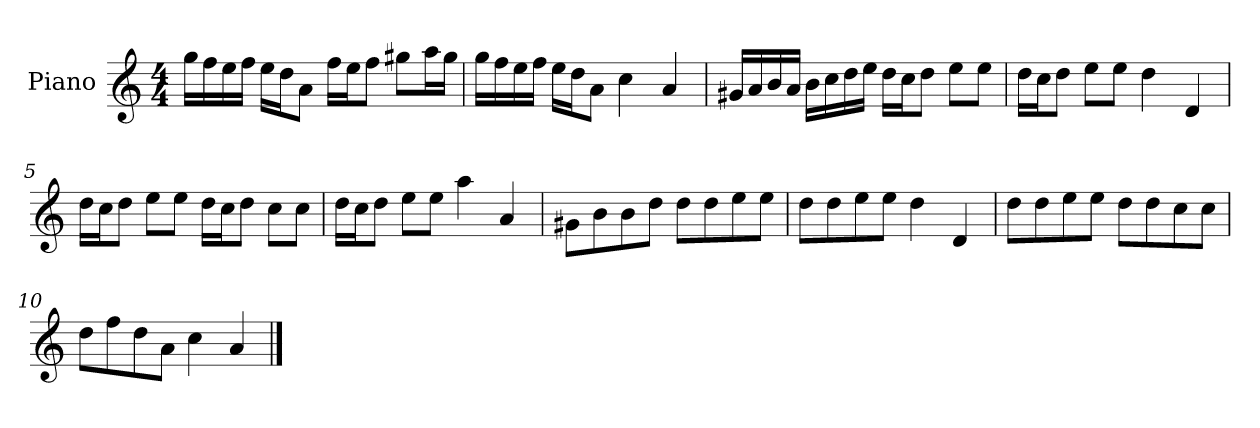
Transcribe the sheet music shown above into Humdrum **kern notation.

**kern
*part1
*staff1
*I"Piano
*I'P-no
*clefG2
*k[]
*M4/4
*MM90
=1
16gg\LL
16ff\
16ee\
16ff\JJ
16ee\LL
16dd\J
8a\J
16ff\LL
16ee\J
8ff\J
8gg#X\L
16aa\L
16gg#\JJ
=2
16gg\LL
16ff\
16ee\
16ff\JJ
16ee\LL
16dd\J
8a\J
4cc\
4a/
=3
16g#X/LL
16a/
16b/
16a/JJ
16b\LL
16cc\
16dd\
16ee\JJ
16dd\LL
16cc\J
8dd\J
8ee\L
8ee\J
!!LO:LB:g=z
=4
16dd\LL
16cc\J
8dd\J
8ee\L
8ee\J
4dd\
4d/
=5
16dd\LL
16cc\J
8dd\J
8ee\L
8ee\J
16dd\LL
16cc\J
8dd\J
8cc\L
8cc\J
=6
16dd\LL
16cc\J
8dd\J
8ee\L
8ee\J
4aa\
4a/
=7
8g#X\L
8b\
8b\
8dd\J
8dd\L
8dd\
8ee\
8ee\J
=8
8dd\L
8dd\
8ee\
8ee\J
4dd\
4d/
!!LO:LB:g=z
=9
8dd\L
8dd\
8ee\
8ee\J
8dd\L
8dd\
8cc\
8cc\J
=10
8dd\L
8ff\
8dd\
8a\J
4cc\
4a/
==
*-
